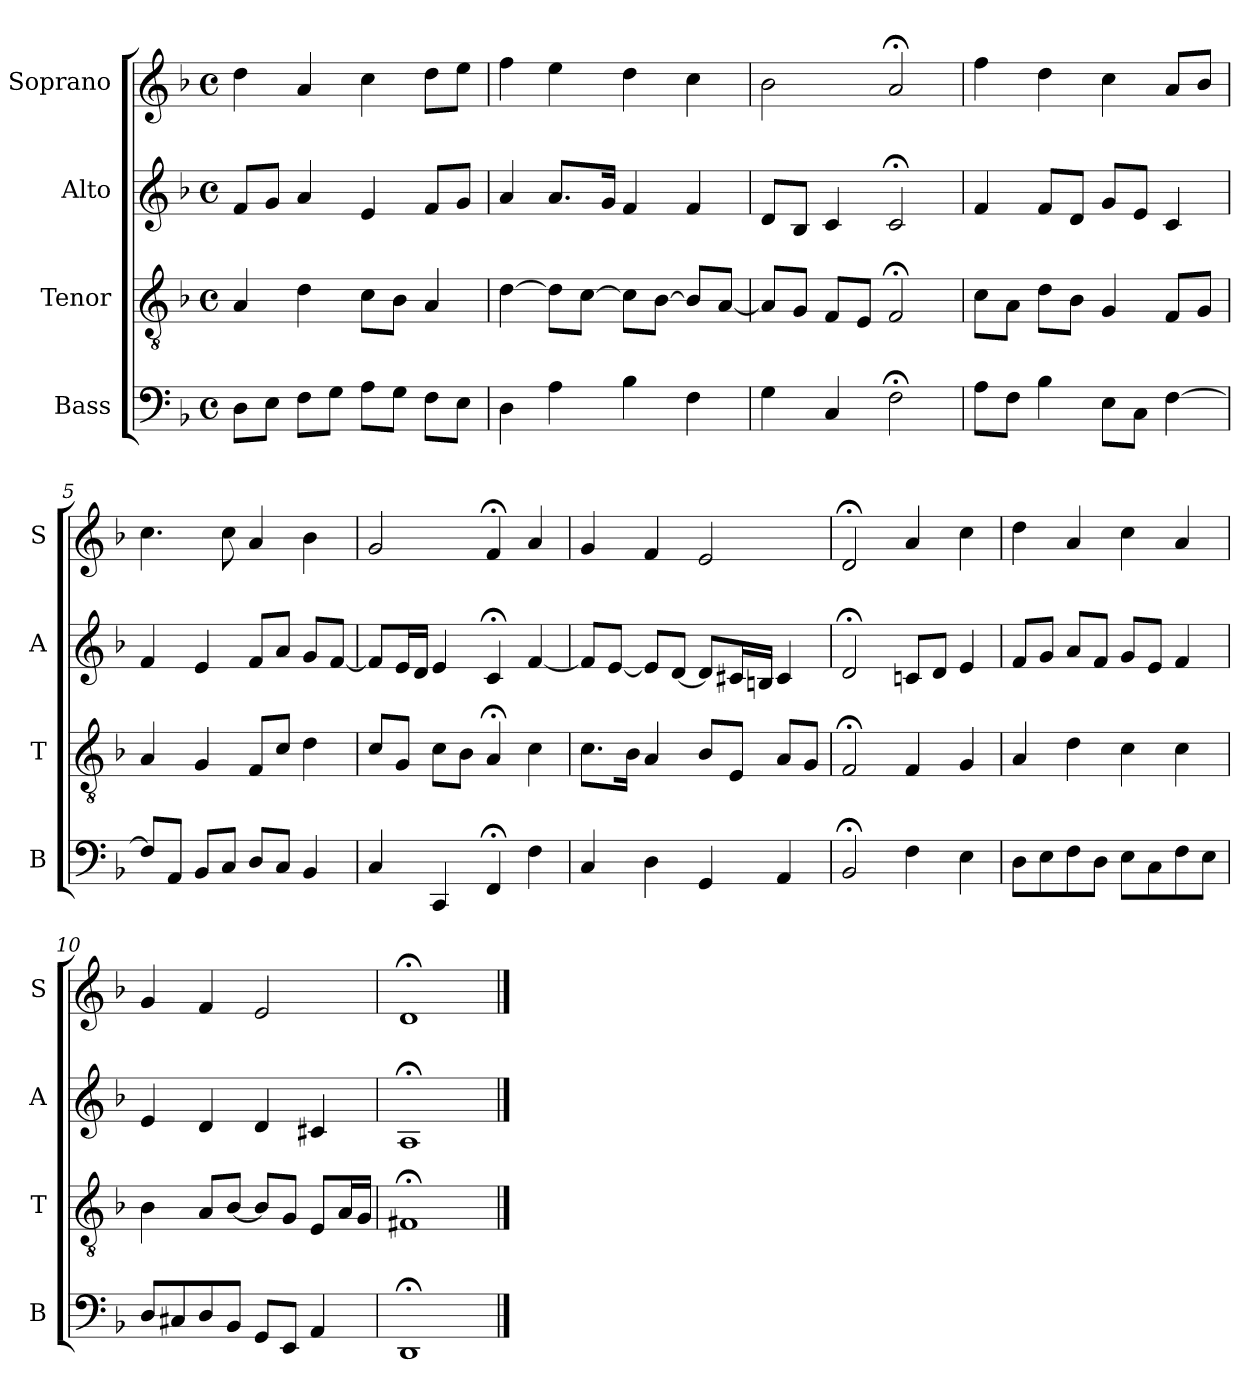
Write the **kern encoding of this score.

**kern	**kern	**kern	**kern
*part4	*part3	*part2	*part1
*staff4	*staff3	*staff2	*staff1
*I"Bass	*I"Tenor	*I"Alto	*I"Soprano
*I'B	*I'T	*I'A	*I'S
*clefF4	*clefGv2	*clefG2	*clefG2
*k[b-]	*k[b-]	*k[b-]	*k[b-]
*d:	*d:	*d:	*d:
*M4/4	*M4/4	*M4/4	*M4/4
*met(c)	*met(c)	*met(c)	*met(c)
*MM100	*MM100	*MM100	*MM100
=1	=1	=1	=1
8DL	4A	8fL	4dd
8EJ	.	8gJ	.
8FL	4d	4a	4a
8GJ	.	.	.
8AL	8cL	4e	4cc
8GJ	8B-J	.	.
8FL	4A	8fL	8ddL
8EJ	.	8gJ	8eeJ
=2	=2	=2	=2
4D	[4d	4a	4ff
4A	8dL]	8.aL	4ee
.	[8cJ	.	.
.	.	16gJk	.
4B-	8cL]	4f	4dd
.	[8B-J	.	.
4F	8B-L]	4f	4cc
.	[8AJ	.	.
=3	=3	=3	=3
4G	8AL]	8dL	2b-
.	8GJ	8B-J	.
4C	8FL	4c	.
.	8EJ	.	.
2F;<	2F;<	2c;<	2a;<
=4	=4	=4	=4
8AL	8cL	4f	4ff
8FJ	8AJ	.	.
4B-	8dL	8fL	4dd
.	8B-J	8dJ	.
8EL	4G	8gL	4cc
8CJ	.	8eJ	.
[4F	8FL	4c	8aL
.	8GJ	.	8b-J
=5	=5	=5	=5
8FL]	4A	4f	4.cc
8AAJ	.	.	.
8BB-L	4G	4e	.
8CJ	.	.	8cc
8DL	8FL	8fL	4a
8CJ	8cJ	8aJ	.
4BB-	4d	8gL	4b-
.	.	[8fJ	.
=6	=6	=6	=6
4C	8cL	8fL]	2g
.	8GJ	16eL	.
.	.	16dJJ	.
4CC	8cL	4e	.
.	8B-J	.	.
4FF;<	4A;<	4c;<	4f;<
4F	4c	[4f	4a
=7	=7	=7	=7
4C	8.cL	8fL]	4g
.	.	[8eJ	.
.	16B-Jk	.	.
4D	4A	8eL]	4f
.	.	[8dJ	.
4GG	8B-L	8dL]	2e
.	8EJ	16c#XL	.
.	.	16BnJJ	.
4AA	8AL	4c#	.
.	8GJ	.	.
=8	=8	=8	=8
2BB-;<	2F;<	2d;<	2d;<
4F	4F	8cnL	4a
.	.	8dJ	.
4E	4G	4e	4cc
=9	=9	=9	=9
8DL	4A	8fL	4dd
8E	.	8gJ	.
8F	4d	8aL	4a
8DJ	.	8fJ	.
8EL	4c	8gL	4cc
8C	.	8eJ	.
8F	4c	4f	4a
8EJ	.	.	.
=10	=10	=10	=10
8DL	4B-	4e	4g
8C#X	.	.	.
8D	8AL	4d	4f
8BB-J	[8B-J	.	.
8GGL	8B-L]	4d	2e
8EEJ	8GJ	.	.
4AA	8EL	4c#X	.
.	16AL	.	.
.	16GJJ	.	.
=11	=11	=11	=11
1DD;<	1F#X;<	1A;<	1d;<
==	==	==	==
*-	*-	*-	*-
